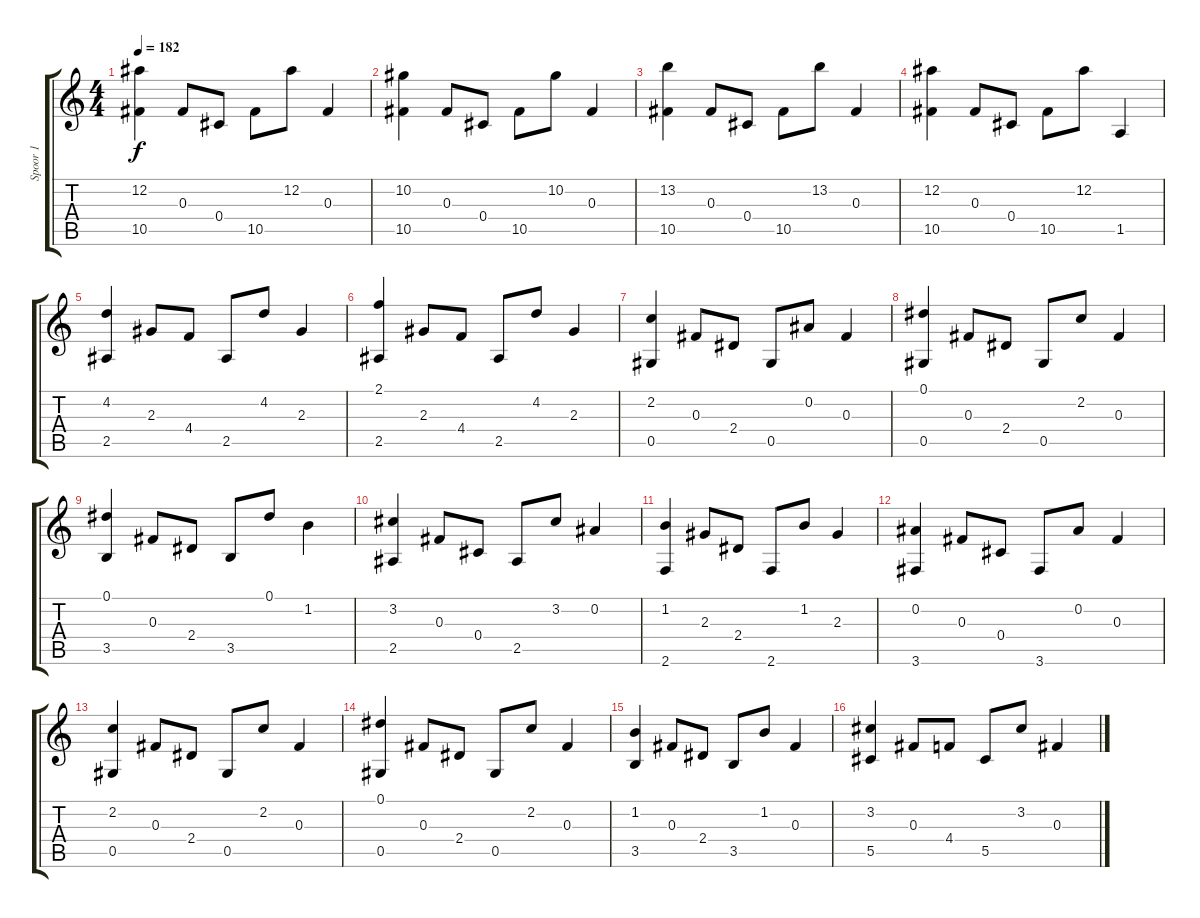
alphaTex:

\track ("Spoor 1" "Spoor 1") {instrument acousticguitarnylon}
\staff {score tabs}
\tuning (Eb4 Bb3 Gb3 Db3 Ab2 Eb2) {hide}
\ts (4 4)
\tempo 182
\clef g2
\ks c
(12.2 10.5).4{dy f} 0.3.8 0.4.8 10.5.8 12.2.8 0.3.4 |
(10.2 10.5).4 0.3.8 0.4.8 10.5.8 10.2.8 0.3.4 |
(13.2 10.5).4 0.3.8 0.4.8 10.5.8 13.2.8 0.3.4 |
(12.2 10.5).4 0.3.8 0.4.8 10.5.8 12.2.8 1.5.4 |
(4.2 2.5).4 2.3.8 4.4.8 2.5.8 4.2.8 2.3.4 |
(2.1 2.5).4 2.3.8 4.4.8 2.5.8 4.2.8 2.3.4 |
(2.2 0.5).4 0.3.8 2.4.8 0.5.8 0.2.8 0.3.4 |
(0.1 0.5).4 0.3.8 2.4.8 0.5.8 2.2.8 0.3.4 |
(0.1 3.5).4 0.3.8 2.4.8 3.5.8 0.1.8 1.2.4 |
(3.2 2.5).4 0.3.8 0.4.8 2.5.8 3.2.8 0.2.4 |
(1.2 2.6).4 2.3.8 2.4.8 2.6.8 1.2.8 2.3.4 |
(0.2 3.6).4 0.3.8 0.4.8 3.6.8 0.2.8 0.3.4 |
(2.2 0.5).4 0.3.8 2.4.8 0.5.8 2.2.8 0.3.4 |
(0.1 0.5).4 0.3.8 2.4.8 0.5.8 2.2.8 0.3.4 |
(1.2 3.5).4 0.3.8 2.4.8 3.5.8 1.2.8 0.3.4 |
(3.2 5.5).4 0.3.8 4.4.8 5.5.8 3.2.8 0.3.4
